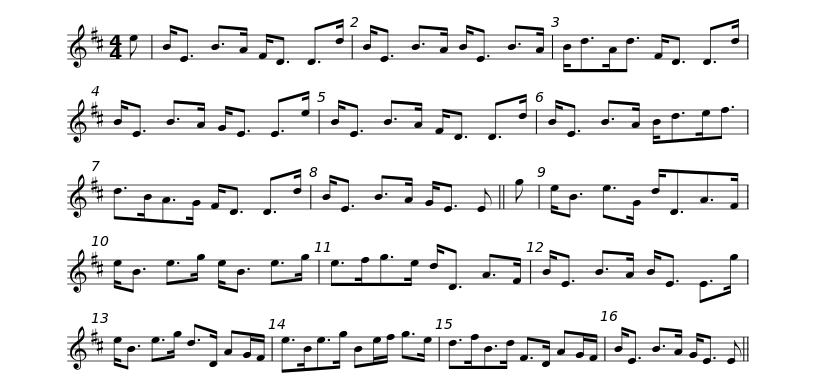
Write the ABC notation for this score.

X:1
L:1/8
M:4/4
I:linebreak $
K:D
V:1 treble
V:1
 e | B<E B>A F<D D>d | B<E B>A B<E B>A | B<dA<d F<D D>d | B<E B>A G<E E>e |$ %5
 B<E B>A F<D D>d | B<E B>A B<de<f | d>BA>G F<D D>d | B<E B>A G<E E || g |$ %10
 e<B e>G d<DA>F | e<B e>g e<B e>g | e>fg>e d<D A>F | B<E B>A B<E E>g |$ e<B e>g d>D AG/F/ | %15
 e>Be>g Be/f/ g>e | d>fB>d F>D AG/F/ | B<E B>A G<E E || %18
